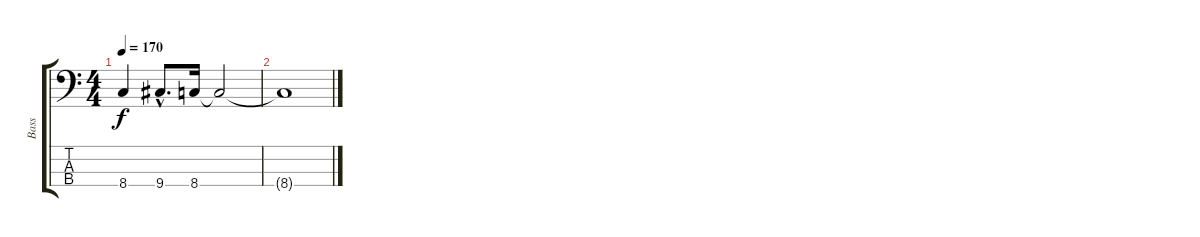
\track ("Bass" "Bass") {instrument acousticbass}
\staff {score tabs}
\tuning (G2 D2 A1 E1) {hide}
\ts (4 4)
\tempo 170
\clef f4
\ks c
8.4.4{dy f} 9.4{hac}.8{d} 8.4.16 8.4{t}.2 |
8.4{t}.1
